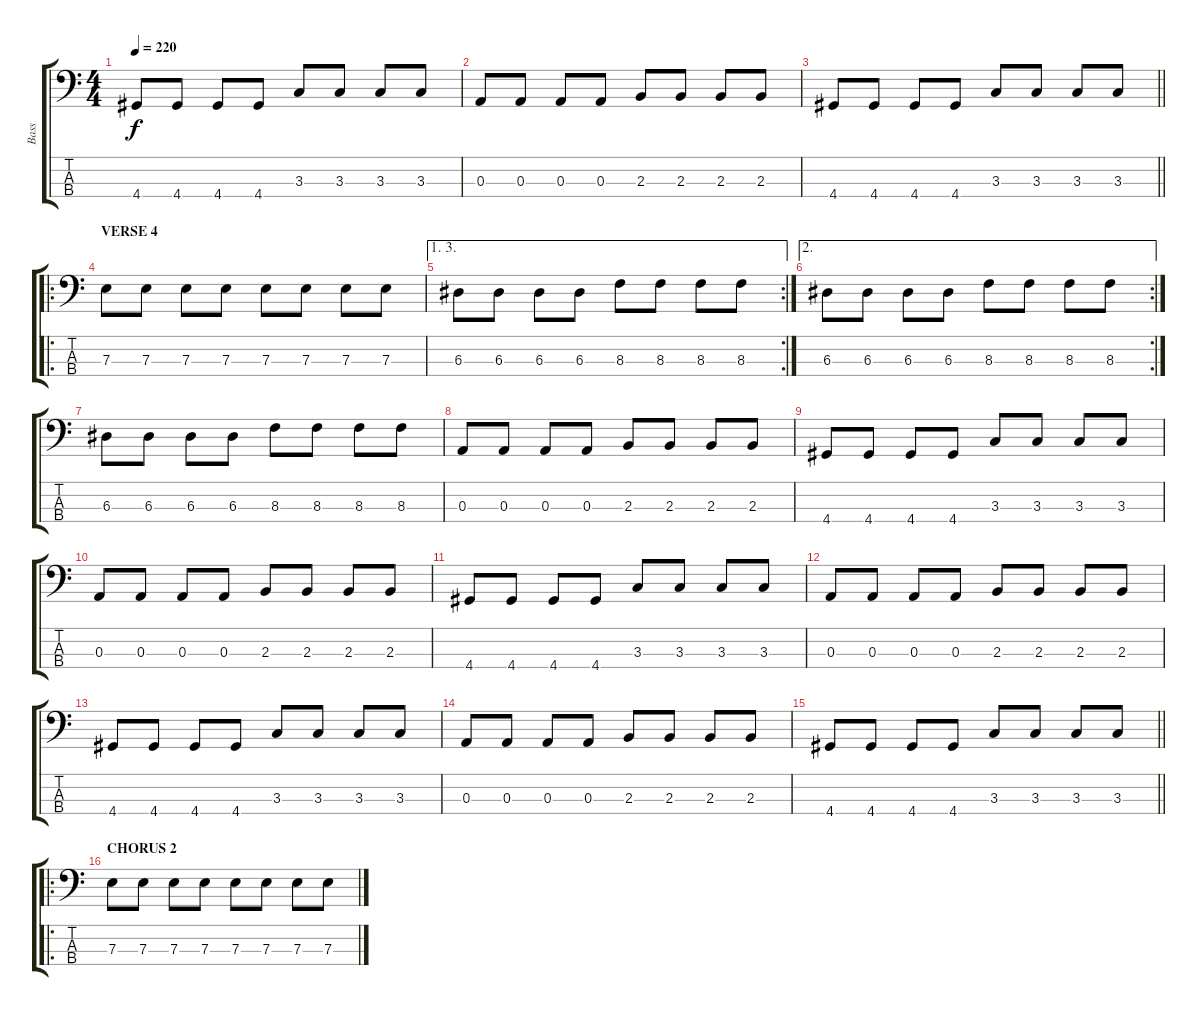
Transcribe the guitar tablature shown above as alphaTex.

\track ("Bass" "Bass") {instrument electricbasspick}
\staff {score tabs}
\tuning (G2 D2 A1 E1) {hide}
\ts (4 4)
\tempo 220
\clef f4
\ks c
4.4.8{dy f} 4.4.8 4.4.8 4.4.8 3.3.8 3.3.8 3.3.8 3.3.8 |
0.3.8 0.3.8 0.3.8 0.3.8 2.3.8 2.3.8 2.3.8 2.3.8 |
\barLineRight lightlight
4.4.8 4.4.8 4.4.8 4.4.8 3.3.8 3.3.8 3.3.8 3.3.8 |
\ro
\section ("" "VERSE 4")
7.3.8 7.3.8 7.3.8 7.3.8 7.3.8 7.3.8 7.3.8 7.3.8 |
\ae (1 3)
\rc 2
6.3.8 6.3.8 6.3.8 6.3.8 8.3.8 8.3.8 8.3.8 8.3.8 |
\ae 2
\rc 2
6.3.8 6.3.8 6.3.8 6.3.8 8.3.8 8.3.8 8.3.8 8.3.8 |
6.3.8 6.3.8 6.3.8 6.3.8 8.3.8 8.3.8 8.3.8 8.3.8 |
0.3.8 0.3.8 0.3.8 0.3.8 2.3.8 2.3.8 2.3.8 2.3.8 |
4.4.8 4.4.8 4.4.8 4.4.8 3.3.8 3.3.8 3.3.8 3.3.8 |
0.3.8 0.3.8 0.3.8 0.3.8 2.3.8 2.3.8 2.3.8 2.3.8 |
4.4.8 4.4.8 4.4.8 4.4.8 3.3.8 3.3.8 3.3.8 3.3.8 |
0.3.8 0.3.8 0.3.8 0.3.8 2.3.8 2.3.8 2.3.8 2.3.8 |
4.4.8 4.4.8 4.4.8 4.4.8 3.3.8 3.3.8 3.3.8 3.3.8 |
0.3.8 0.3.8 0.3.8 0.3.8 2.3.8 2.3.8 2.3.8 2.3.8 |
\barLineRight lightlight
4.4.8 4.4.8 4.4.8 4.4.8 3.3.8 3.3.8 3.3.8 3.3.8 |
\ro
\section ("" "CHORUS 2")
7.3.8 7.3.8 7.3.8 7.3.8 7.3.8 7.3.8 7.3.8 7.3.8
